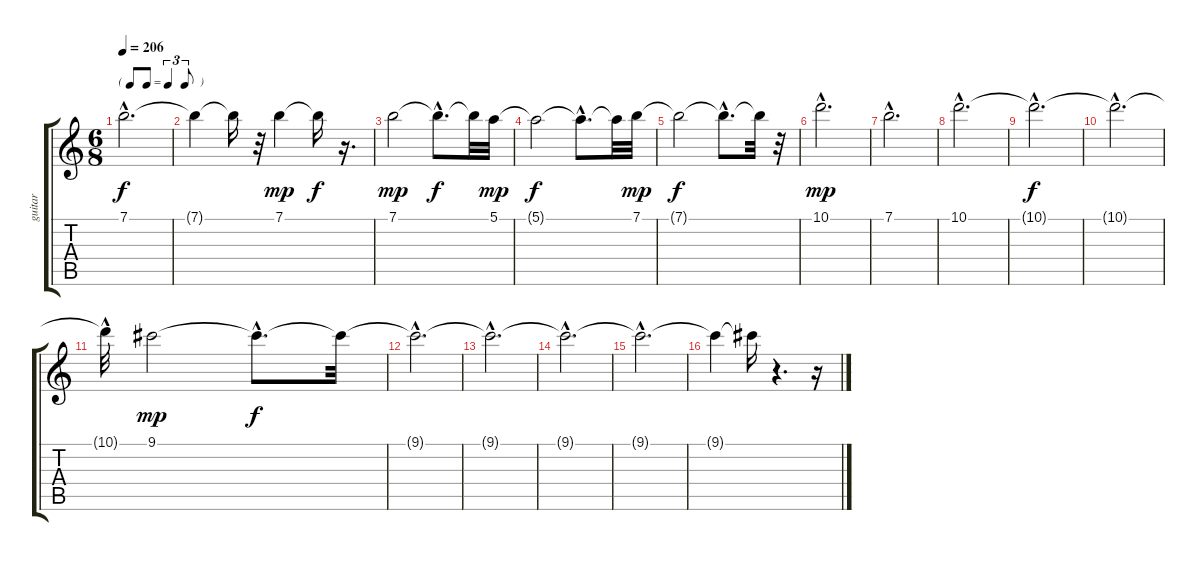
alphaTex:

\track ("guitar" "guitar") {instrument distortionguitar}
\staff {score tabs}
\tuning (E4 B3 G3 D3 A2 E2) {hide}
\ts (6 8)
\tf triplet8th
\tempo 206
\clef g2
\ks c
7.1{hac t}.2{d dy f} |
7.1{t}.4 7.1{t}.16 r.32 7.1.4{dy mp} 7.1{t}.16{dy f} r.16{d} |
7.1.2{dy mp} 7.1{hac t}.8{d dy f} 7.1{t}.32 5.1.32{dy mp} |
5.1{t}.2{dy f} 5.1{hac t}.8{d} 5.1{t}.32 7.1.32{dy mp} |
7.1{t}.2{dy f} 7.1{hac t}.8{d} 7.1{t}.32 r.32 |
10.1{hac}.2{d dy mp} |
7.1{hac}.2{d} |
10.1{hac}.2{d} |
10.1{hac t}.2{d dy f} |
10.1{hac t}.2{d} |
10.1{hac t}.32 9.1.2{dy mp} 9.1{hac t}.8{d dy f} 9.1{t}.32 |
9.1{hac t}.2{d} |
9.1{hac t}.2{d} |
9.1{hac t}.2{d} |
9.1{hac t}.2{d} |
9.1{t}.4 9.1{t}.16 r.4{d} r.16
